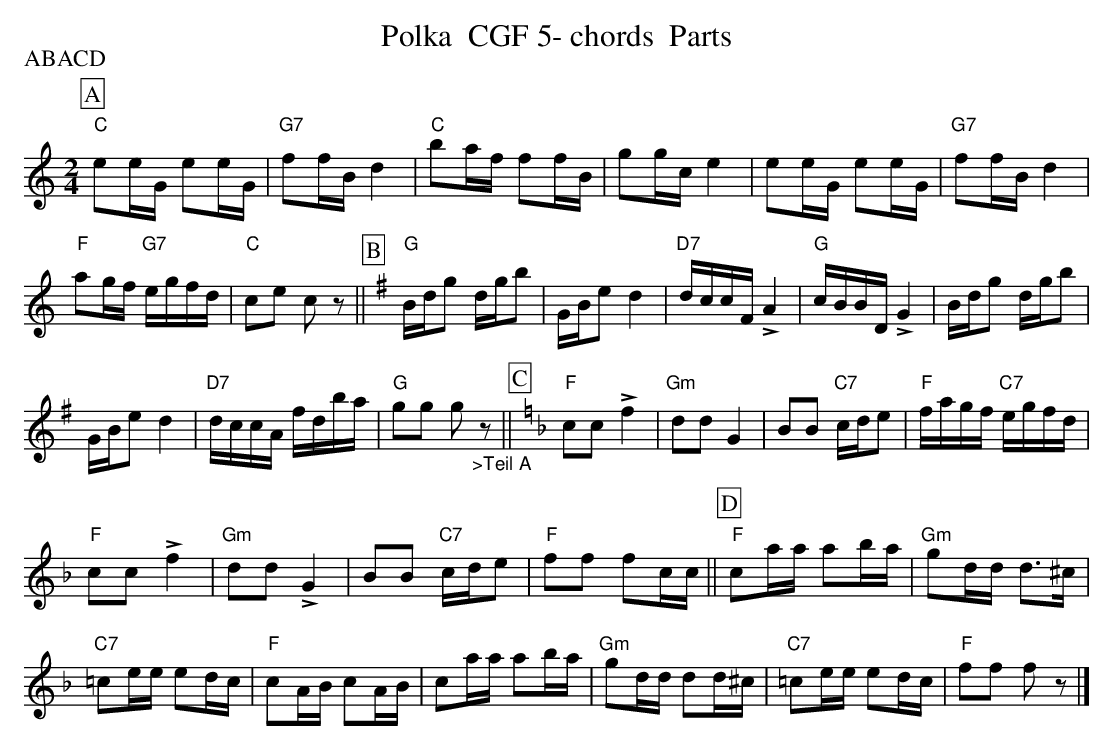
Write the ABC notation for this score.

X:1
T:Polka  CGF 5- chords  Parts
P:ABACD
M:2/4
L:1/16
K:Cmaj%%MIDI gchordon
[P:A] "C"e2eG e2eG | "G7"f2fB d4 | "C"b2af f2fB | g2gc e4 | e2eG e2eG | "G7"f2fBd4 |
"F"a2gf "G7"egfd | "C"c2e2 c2z2 || [P:B] [K:Gmaj] "G"Bdg2 dgb2 | GBe2d4 | "D7"dccF !>!A4 | "G"cBBD !>!G4 | Bdg2 dgb2 |
GBe2d4 | "D7"dccA fdba | "G"g2g2 g2"_>Teil A"z2 || [P:C] [K:Fmaj] "F"c2c2 !>!f4 | "Gm"d2d2G4 | B2B2 "C7"cde2 | "F"fagf "C7"egfd |
"F"c2c2 !>!f4 | "Gm"d2d2 !>!G4 | B2B2 "C7"cde2 | "F"f2f2 f2cc || [P:D] "F"c2aa a2ba | "Gm"g2dd d3^c |
"C7"=c2ee e2dc | "F"c2AB c2AB | c2aa a2ba | "Gm"g2dd d2d^c | "C7"=c2ee e2dc | "F"f2f2 f2z2 |]
